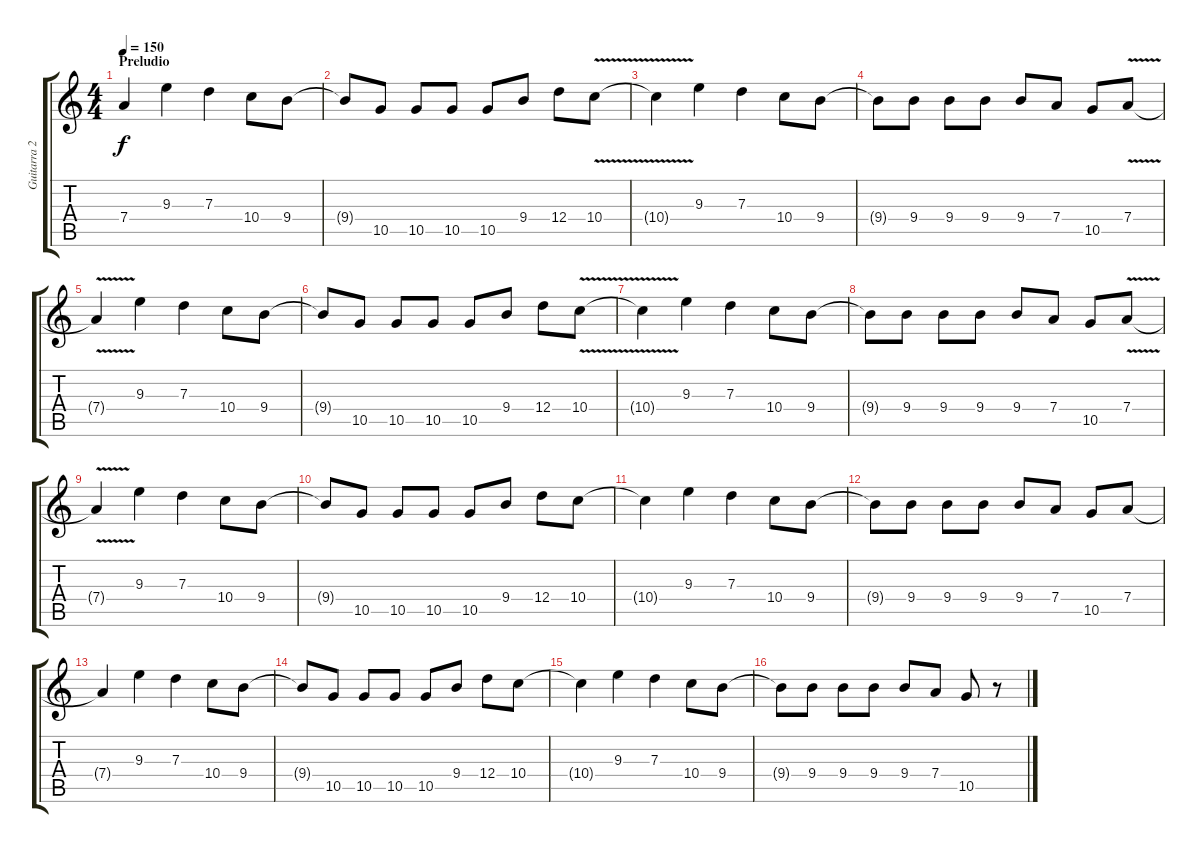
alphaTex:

\track ("Guitarra 2" "Guitarra 2") {instrument acousticguitarsteel}
\staff {score tabs}
\tuning (E4 B3 G3 D3 A2 E2) {hide}
\ts (4 4)
\section ("" "Preludio")
\tempo 150
\clef g2
\ks c
7.4.4{dy f volume 8 instrument overdrivenguitar} 9.3.4 7.3.4 10.4.8 9.4.8 |
9.4{t}.8 10.5.8 10.5.8 10.5.8 10.5.8 9.4.8 12.4.8 10.4{v}.8 |
10.4{t}.4 9.3.4 7.3.4 10.4.8 9.4.8 |
9.4{t}.8 9.4.8 9.4.8 9.4.8 9.4.8 7.4.8 10.5.8 7.4{v}.8 |
7.4{t}.4 9.3.4 7.3.4 10.4.8 9.4.8 |
9.4{t}.8 10.5.8 10.5.8 10.5.8 10.5.8 9.4.8 12.4.8 10.4{v}.8 |
10.4{t}.4 9.3.4 7.3.4 10.4.8 9.4.8 |
9.4{t}.8 9.4.8 9.4.8 9.4.8 9.4.8 7.4.8 10.5.8 7.4{v}.8 |
7.4{t}.4 9.3.4 7.3.4 10.4.8 9.4.8 |
9.4{t}.8 10.5.8 10.5.8 10.5.8 10.5.8 9.4.8 12.4.8 10.4.8 |
10.4{t}.4 9.3.4 7.3.4 10.4.8 9.4.8 |
9.4{t}.8 9.4.8 9.4.8 9.4.8 9.4.8 7.4.8 10.5.8 7.4.8 |
7.4{t}.4 9.3.4 7.3.4 10.4.8 9.4.8 |
9.4{t}.8 10.5.8 10.5.8 10.5.8 10.5.8 9.4.8 12.4.8 10.4.8 |
10.4{t}.4 9.3.4 7.3.4 10.4.8 9.4.8 |
9.4{t}.8 9.4.8 9.4.8 9.4.8 9.4.8 7.4.8 10.5.8 r.8
